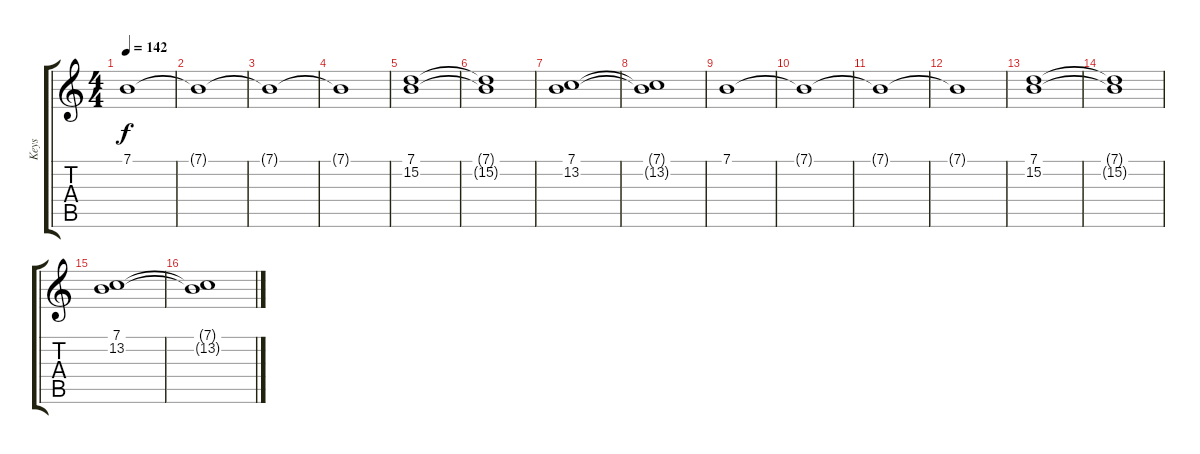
\track ("Keys" "Keys") {instrument pad4choir}
\staff {score tabs}
\tuning (E4 B3 G3 D3 A2 E2) {hide}
\ts (4 4)
\tempo 142
\clef g2
\ks c
7.1.1{dy f volume 8} |
7.1{t}.1 |
7.1{t}.1 |
7.1{t}.1 |
(7.1 15.2).1 |
(7.1{t} 15.2{t}).1 |
(7.1 13.2).1 |
(7.1{t} 13.2{t}).1 |
7.1.1{volume 8} |
7.1{t}.1 |
7.1{t}.1 |
7.1{t}.1 |
(7.1 15.2).1 |
(7.1{t} 15.2{t}).1 |
(7.1 13.2).1 |
(7.1{t} 13.2{t}).1
